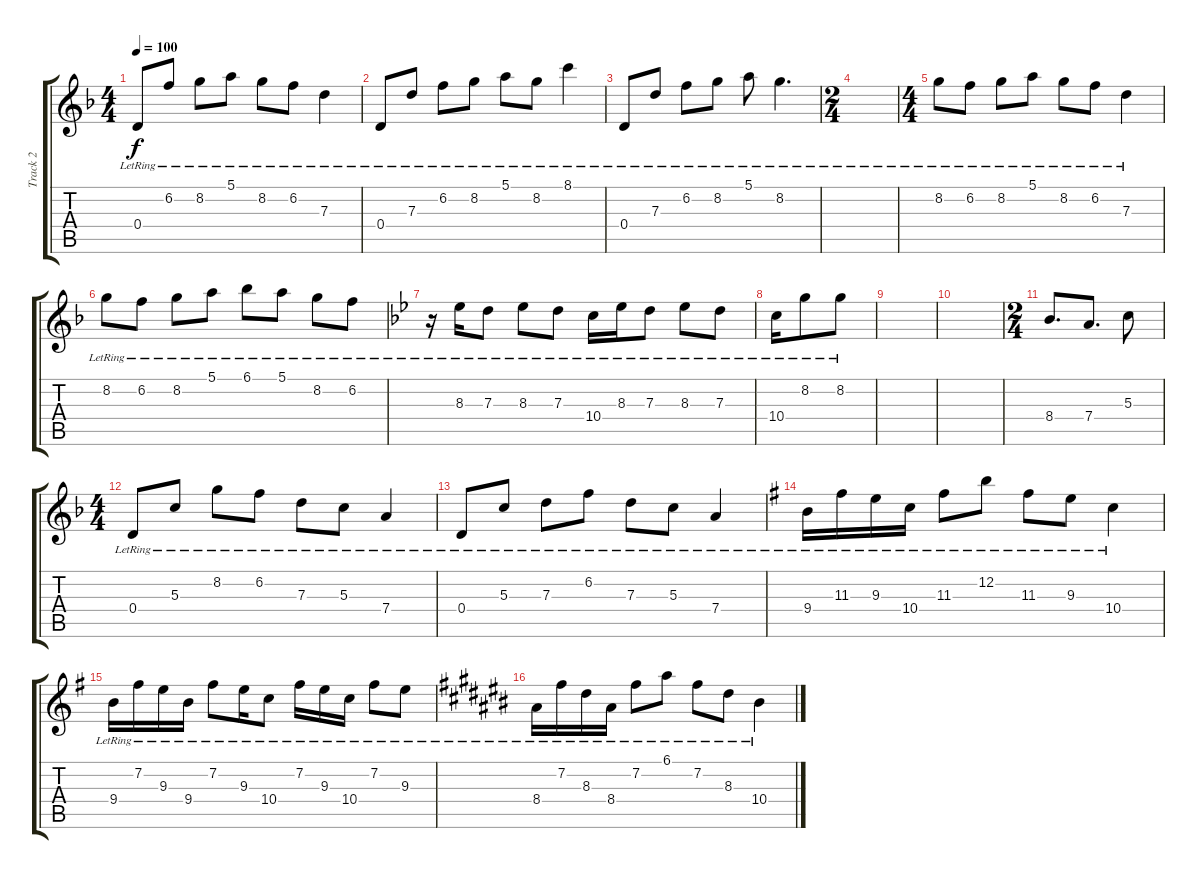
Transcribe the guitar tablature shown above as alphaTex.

\track ("Track 2" "Track 2") {instrument acousticguitarnylon}
\staff {score tabs}
\tuning (E4 B3 G3 D3 A2 E2) {hide}
\ts (4 4)
\tempo 100
\clef g2
\ks f
0.4{lr}.8{dy f} 6.2{lr}.8 8.2{lr}.8 5.1{lr}.8 8.2{lr}.8 6.2{lr}.8 7.3{lr}.4 |
0.4{lr}.8 7.3{lr}.8 6.2{lr}.8 8.2{lr}.8 5.1{lr}.8 8.2{lr}.8 8.1{lr}.4 |
0.4{lr}.8 7.3{lr}.8 6.2{lr}.8 8.2{lr}.8 5.1{lr}.8 8.2{lr}.4{d} |
\ts (2 4)
|
\ts (4 4)
8.2{lr}.8 6.2{lr}.8 8.2{lr}.8 5.1{lr}.8 8.2{lr}.8 6.2{lr}.8 7.3{lr}.4 |
8.2{lr}.8 6.2{lr}.8 8.2{lr}.8 5.1{lr}.8 6.1{lr}.8 5.1{lr}.8 8.2{lr}.8 6.2{lr}.8 |
\ks bb
r.16 8.3{lr}.16 7.3{lr}.8 8.3{lr}.8 7.3{lr}.8 10.4{lr}.16 8.3{lr}.16 7.3{lr}.8 8.3{lr}.8 7.3{lr}.8 |
10.4{lr}.16 8.2{lr}.8 8.2{lr}.8 |
|
|
\ts (2 4)
8.4.8{d} 7.4.8{d} 5.3.8 |
\ts (4 4)
\ks f
0.4{lr}.8 5.3{lr}.8 8.2{lr}.8 6.2{lr}.8 7.3{lr}.8 5.3{lr}.8 7.4{lr}.4 |
0.4{lr}.8 5.3{lr}.8 7.3{lr}.8 6.2{lr}.8 7.3{lr}.8 5.3{lr}.8 7.4{lr}.4 |
\ks g
9.4{lr}.16 11.3{lr}.16 9.3{lr}.16 10.4{lr}.16 11.3{lr}.8 12.2{lr}.8 11.3{lr}.8 9.3{lr}.8 10.4{lr}.4 |
9.4{lr}.16 7.2{lr}.16 9.3{lr}.16 9.4{lr}.16 7.2{lr}.8 9.3{lr}.16 10.4{lr}.8 7.2{lr}.16 9.3{lr}.16 10.4{lr}.16 7.2{lr}.8 9.3{lr}.8 |
\ks c#
8.4{lr}.16 7.2{lr}.16 8.3{lr}.16 8.4{lr}.16 7.2{lr}.8 6.1{lr}.8 7.2{lr}.8 8.3{lr}.8 10.4{lr}.4
